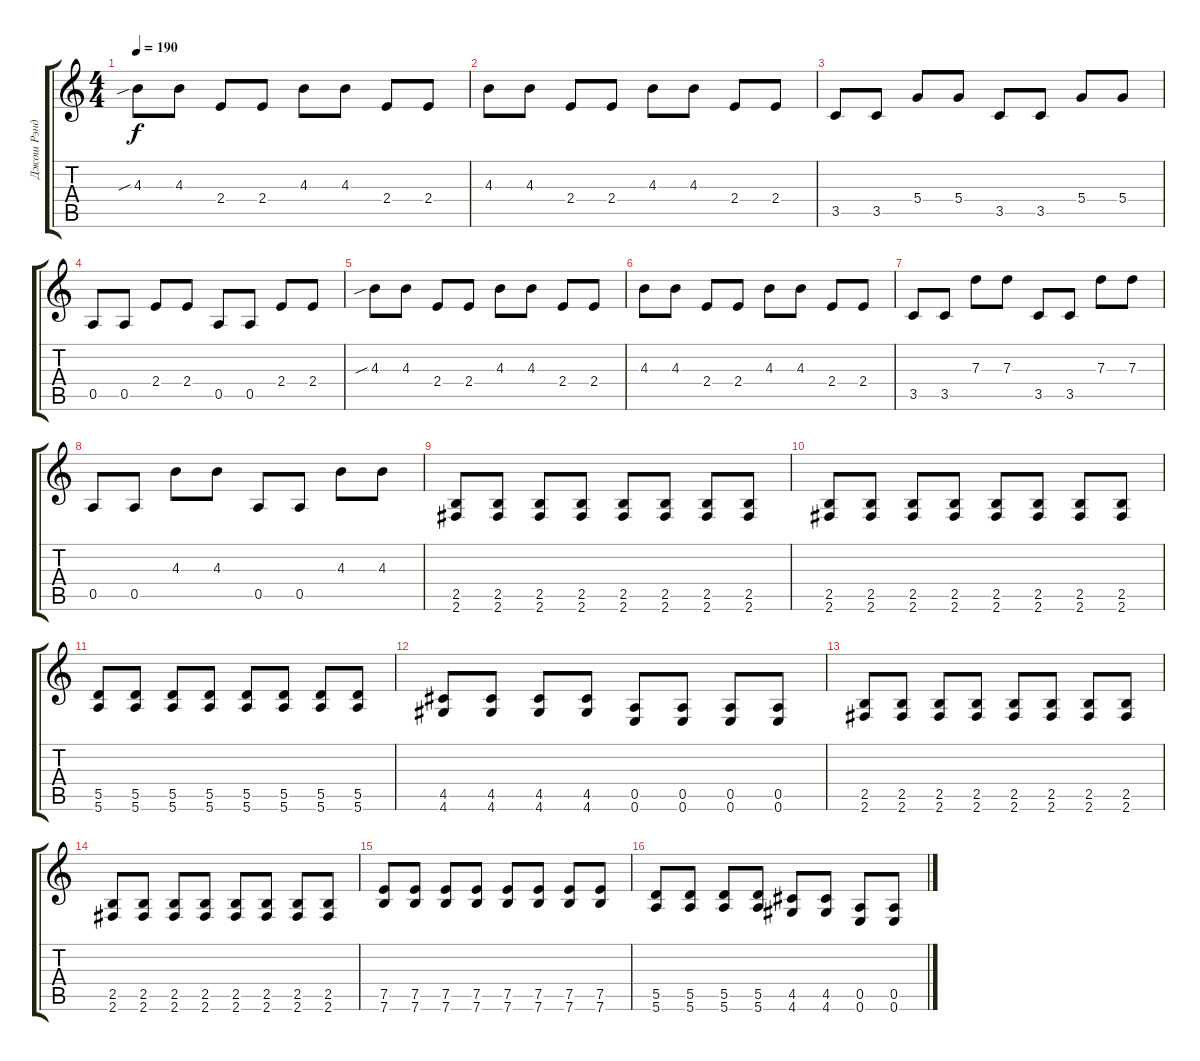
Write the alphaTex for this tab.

\track ("Джош Рэнд" "Джош Рэнд") {instrument distortionguitar}
\staff {score tabs}
\tuning (E4 B3 G3 D3 A2 E2) {hide}
\ts (4 4)
\tempo 190
\clef g2
\ks c
4.3{sib}.8{dy f} 4.3.8 2.4.8 2.4.8 4.3.8 4.3.8 2.4.8 2.4.8 |
4.3.8 4.3.8 2.4.8 2.4.8 4.3.8 4.3.8 2.4.8 2.4.8 |
3.5.8 3.5.8 5.4.8 5.4.8 3.5.8 3.5.8 5.4.8 5.4.8 |
0.5.8 0.5.8 2.4.8 2.4.8 0.5.8 0.5.8 2.4.8 2.4.8 |
4.3{sib}.8 4.3.8 2.4.8 2.4.8 4.3.8 4.3.8 2.4.8 2.4.8 |
4.3.8 4.3.8 2.4.8 2.4.8 4.3.8 4.3.8 2.4.8 2.4.8 |
3.5.8 3.5.8 7.3.8 7.3.8 3.5.8 3.5.8 7.3.8 7.3.8 |
0.5.8 0.5.8 4.3.8 4.3.8 0.5.8 0.5.8 4.3.8 4.3.8 |
(2.5 2.6).8 (2.5 2.6).8 (2.5 2.6).8 (2.5 2.6).8 (2.5 2.6).8 (2.5 2.6).8 (2.5 2.6).8 (2.5 2.6).8 |
(2.5 2.6).8 (2.5 2.6).8 (2.5 2.6).8 (2.5 2.6).8 (2.5 2.6).8 (2.5 2.6).8 (2.5 2.6).8 (2.5 2.6).8 |
(5.5 5.6).8 (5.5 5.6).8 (5.5 5.6).8 (5.5 5.6).8 (5.5 5.6).8 (5.5 5.6).8 (5.5 5.6).8 (5.5 5.6).8 |
(4.5 4.6).8 (4.5 4.6).8 (4.5 4.6).8 (4.5 4.6).8 (0.5 0.6).8 (0.5 0.6).8 (0.5 0.6).8 (0.5 0.6).8 |
(2.5 2.6).8 (2.5 2.6).8 (2.5 2.6).8 (2.5 2.6).8 (2.5 2.6).8 (2.5 2.6).8 (2.5 2.6).8 (2.5 2.6).8 |
(2.5 2.6).8 (2.5 2.6).8 (2.5 2.6).8 (2.5 2.6).8 (2.5 2.6).8 (2.5 2.6).8 (2.5 2.6).8 (2.5 2.6).8 |
(7.5 7.6).8 (7.5 7.6).8 (7.5 7.6).8 (7.5 7.6).8 (7.5 7.6).8 (7.5 7.6).8 (7.5 7.6).8 (7.5 7.6).8 |
(5.5 5.6).8 (5.5 5.6).8 (5.5 5.6).8 (5.5 5.6).8 (4.5 4.6).8 (4.5 4.6).8 (0.5 0.6).8 (0.5 0.6).8
